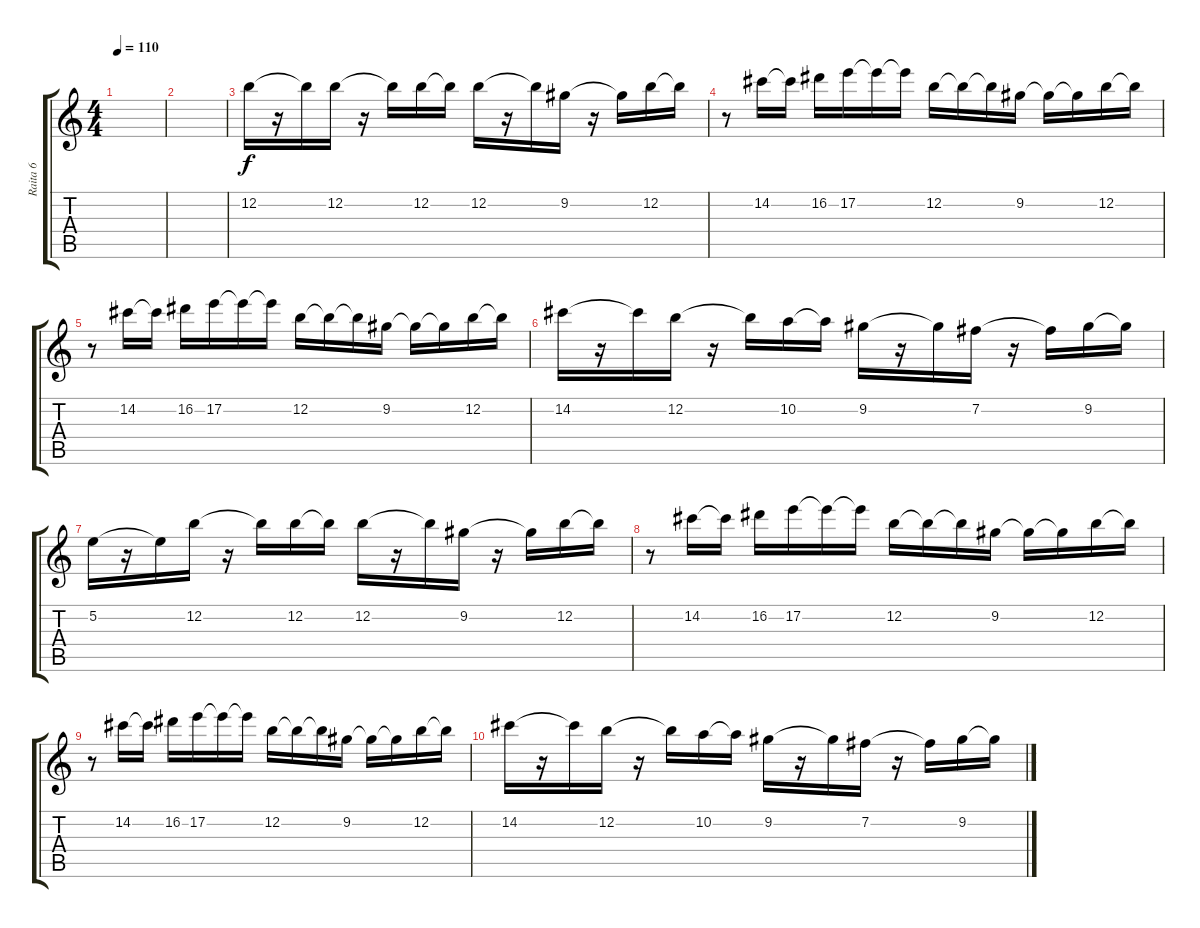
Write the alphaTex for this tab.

\track ("Raita 6" "Raita 6") {instrument distortionguitar}
\staff {score tabs}
\tuning (E4 B3 G3 D3 A2 E2) {hide}
\ts (4 4)
\tempo 110
\clef g2
\ks c
|
|
12.2.16 r.16 12.2{t}.16 12.2.16 r.16 12.2{t}.16 12.2.16 12.2{t}.16 12.2.16 r.16 12.2{t}.16 9.2.16 r.16 9.2{t}.16 12.2.16 12.2{t}.16 |
r.8 14.2.16 14.2{t}.16 16.2.16 17.2.16 17.2{t}.16 17.2{t}.16 12.2.16 12.2{t}.16 12.2{t}.16 9.2.16 9.2{t}.16 9.2{t}.16 12.2.16 12.2{t}.16 |
r.8 14.2.16 14.2{t}.16 16.2.16 17.2.16 17.2{t}.16 17.2{t}.16 12.2.16 12.2{t}.16 12.2{t}.16 9.2.16 9.2{t}.16 9.2{t}.16 12.2.16 12.2{t}.16 |
14.2.16 r.16 14.2{t}.16 12.2.16 r.16 12.2{t}.16 10.2.16 10.2{t}.16 9.2.16 r.16 9.2{t}.16 7.2.16 r.16 7.2{t}.16 9.2.16 9.2{t}.16 |
5.2.16 r.16 5.2{t}.16 12.2.16 r.16 12.2{t}.16 12.2.16 12.2{t}.16 12.2.16 r.16 12.2{t}.16 9.2.16 r.16 9.2{t}.16 12.2.16 12.2{t}.16 |
r.8 14.2.16 14.2{t}.16 16.2.16 17.2.16 17.2{t}.16 17.2{t}.16 12.2.16 12.2{t}.16 12.2{t}.16 9.2.16 9.2{t}.16 9.2{t}.16 12.2.16 12.2{t}.16 |
r.8 14.2.16 14.2{t}.16 16.2.16 17.2.16 17.2{t}.16 17.2{t}.16 12.2.16 12.2{t}.16 12.2{t}.16 9.2.16 9.2{t}.16 9.2{t}.16 12.2.16 12.2{t}.16 |
14.2.16 r.16 14.2{t}.16 12.2.16 r.16 12.2{t}.16 10.2.16 10.2{t}.16 9.2.16 r.16 9.2{t}.16 7.2.16 r.16 7.2{t}.16 9.2.16 9.2{t}.16
